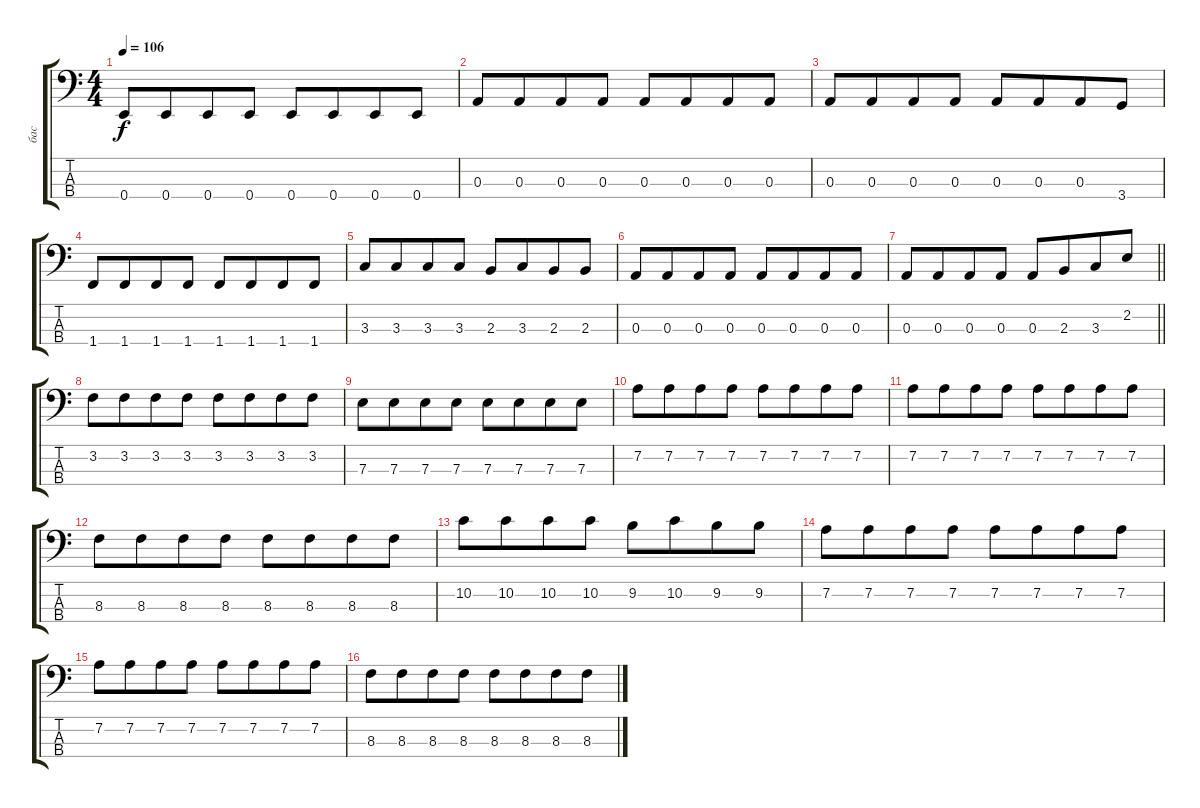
\track ("бас" "бас") {instrument electricbassfinger}
\staff {score tabs}
\tuning (G2 D2 A1 E1) {hide}
\ts (4 4)
\tempo 106
\clef f4
\ks aminor
0.4.8{dy f} 0.4.8{beam merge} 0.4.8 0.4.8 0.4.8 0.4.8{beam merge} 0.4.8 0.4.8 |
0.3.8 0.3.8{beam merge} 0.3.8 0.3.8 0.3.8 0.3.8{beam merge} 0.3.8 0.3.8 |
0.3.8 0.3.8{beam merge} 0.3.8 0.3.8 0.3.8 0.3.8{beam merge} 0.3.8 3.4.8 |
1.4.8 1.4.8{beam merge} 1.4.8 1.4.8 1.4.8 1.4.8{beam merge} 1.4.8 1.4.8 |
3.3.8 3.3.8{beam merge} 3.3.8 3.3.8 2.3.8 3.3.8{beam merge} 2.3.8 2.3.8 |
0.3.8 0.3.8{beam merge} 0.3.8 0.3.8 0.3.8 0.3.8{beam merge} 0.3.8 0.3.8 |
\barLineRight lightlight
0.3.8 0.3.8{beam merge} 0.3.8 0.3.8 0.3.8 2.3.8{beam merge} 3.3.8 2.2.8 |
\section ("" "")
3.2.8 3.2.8{beam merge} 3.2.8 3.2.8 3.2.8 3.2.8{beam merge} 3.2.8 3.2.8 |
7.3.8 7.3.8{beam merge} 7.3.8 7.3.8 7.3.8 7.3.8{beam merge} 7.3.8 7.3.8 |
7.2.8 7.2.8{beam merge} 7.2.8 7.2.8 7.2.8 7.2.8{beam merge} 7.2.8 7.2.8 |
7.2.8 7.2.8{beam merge} 7.2.8 7.2.8 7.2.8 7.2.8{beam merge} 7.2.8 7.2.8 |
8.3.8 8.3.8{beam merge} 8.3.8 8.3.8 8.3.8 8.3.8{beam merge} 8.3.8 8.3.8 |
10.2.8 10.2.8{beam merge} 10.2.8 10.2.8 9.2.8 10.2.8{beam merge} 9.2.8 9.2.8 |
7.2.8 7.2.8{beam merge} 7.2.8 7.2.8 7.2.8 7.2.8{beam merge} 7.2.8 7.2.8 |
7.2.8 7.2.8{beam merge} 7.2.8 7.2.8 7.2.8 7.2.8{beam merge} 7.2.8 7.2.8 |
8.3.8 8.3.8{beam merge} 8.3.8 8.3.8 8.3.8 8.3.8{beam merge} 8.3.8 8.3.8
